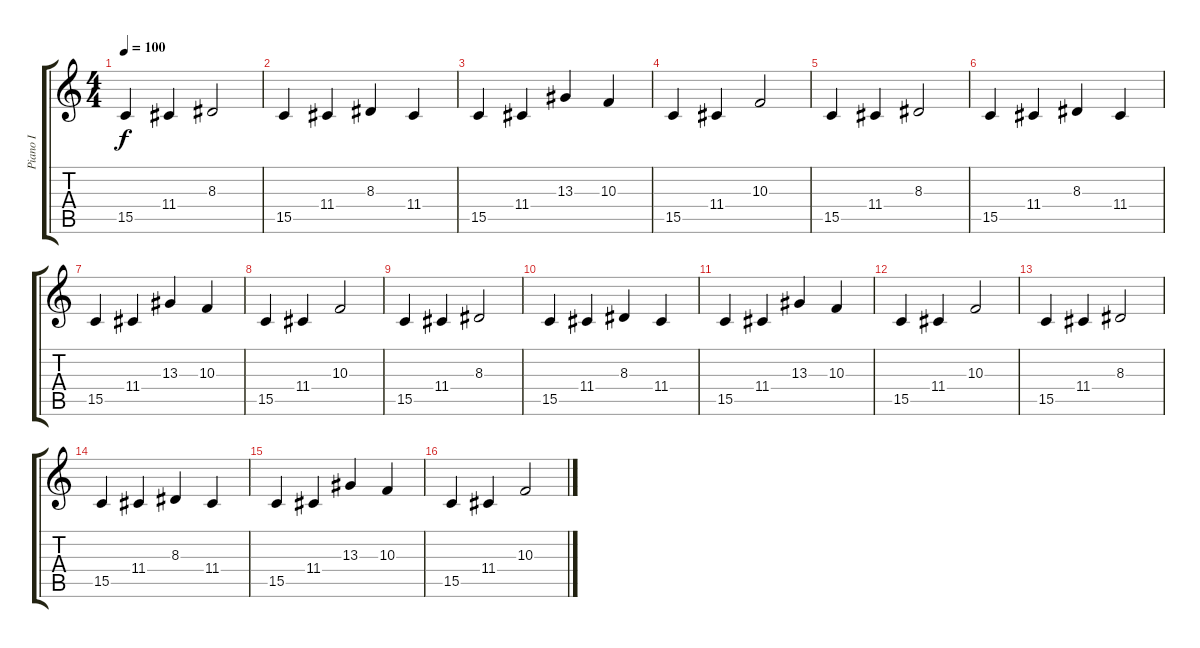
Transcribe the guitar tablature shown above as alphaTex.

\track ("Piano I" "Piano I") {instrument acousticgrandpiano}
\staff {score tabs}
\tuning (E4 B3 G3 D3 A2 E2) {hide}
\ts (4 4)
\tempo 100
\clef g2
\ks c
15.5.4{dy f} 11.4.4 8.3.2 |
15.5.4 11.4.4 8.3.4 11.4.4 |
15.5.4 11.4.4 13.3.4 10.3.4 |
15.5.4 11.4.4 10.3.2 |
15.5.4 11.4.4 8.3.2 |
15.5.4 11.4.4 8.3.4 11.4.4 |
15.5.4 11.4.4 13.3.4 10.3.4 |
15.5.4 11.4.4 10.3.2 |
15.5.4 11.4.4 8.3.2 |
15.5.4 11.4.4 8.3.4 11.4.4 |
15.5.4 11.4.4 13.3.4 10.3.4 |
15.5.4 11.4.4 10.3.2 |
15.5.4 11.4.4 8.3.2 |
15.5.4 11.4.4 8.3.4 11.4.4 |
15.5.4 11.4.4 13.3.4 10.3.4 |
15.5.4 11.4.4 10.3.2
